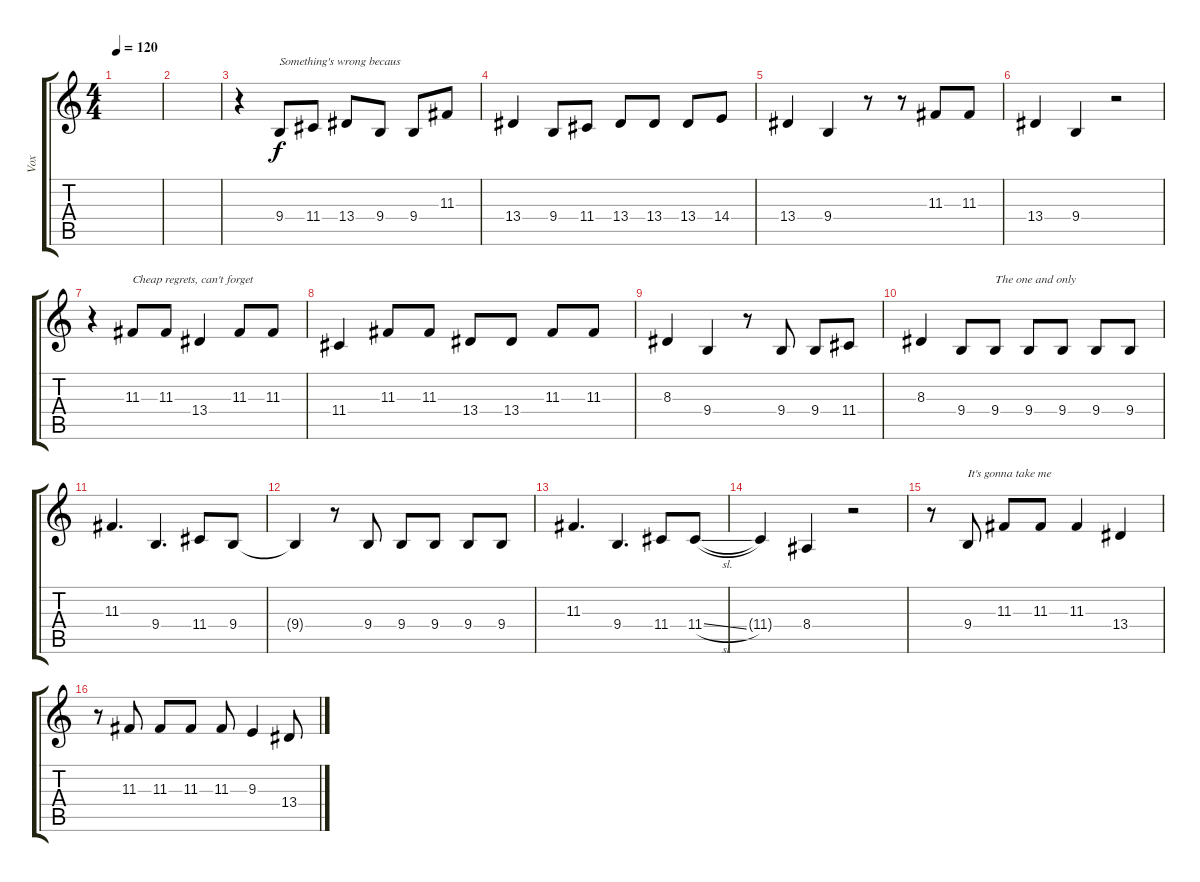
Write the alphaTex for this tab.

\track ("Vox" "Vox") {instrument lead2sawtooth}
\staff {score tabs}
\tuning (E4 B3 G3 D3 A2 E2) {hide}
\ts (4 4)
\tempo 120
\clef g2
\ks c
|
|
r.4 9.4.8{txt "Something's wrong becaus"} 11.4.8 13.4.8 9.4.8 9.4.8 11.3.8 |
13.4.4 9.4.8 11.4.8 13.4.8 13.4.8 13.4.8 14.4.8 |
13.4.4 9.4.4 r.8 r.8 11.3.8 11.3.8 |
13.4.4 9.4.4 r.2 |
r.4 11.3.8{txt "Cheap regrets, can't forget "} 11.3.8 13.4.4 11.3.8 11.3.8 |
11.4.4 11.3.8 11.3.8 13.4.8 13.4.8 11.3.8 11.3.8 |
8.3.4 9.4.4 r.8 9.4.8 9.4.8 11.4.8 |
8.3.4 9.4.8 9.4.8{txt "The one and only"} 9.4.8 9.4.8 9.4.8 9.4.8 |
11.3.4{d} 9.4.4{d} 11.4.8 9.4.8 |
9.4{t}.4 r.8 9.4.8 9.4.8 9.4.8 9.4.8 9.4.8 |
11.3.4{d} 9.4.4{d} 11.4.8 11.4{sl}.8 |
11.4{t}.4 8.4.4 r.2 |
r.8 9.4.8{txt "It's gonna take me"} 11.3.8 11.3.8 11.3.4 13.4.4 |
r.8 11.3.8 11.3.8 11.3.8 11.3.8 9.3.4 13.4.8
